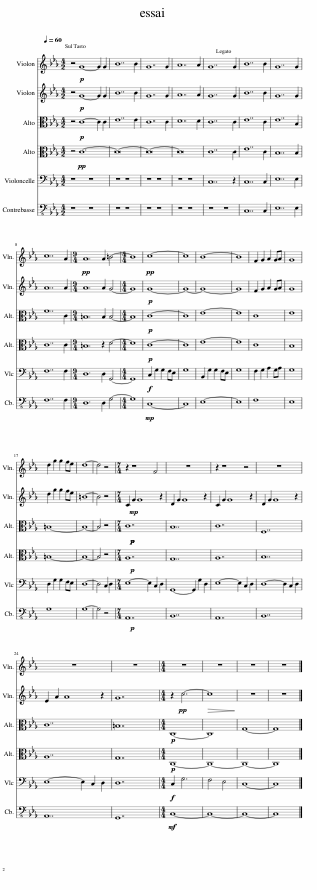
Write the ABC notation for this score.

X:1
%%score 1 2 3 4 5 6
L:1/8
Q:1/4=60
M:4/2
I:linebreak $
K:Eb
V:1 treble
V:2 treble
V:3 alto
V:4 alto
V:5 bass
V:6 bass-8
V:1
 z4!p! G8- G2 G2 | B14 B2 | G14 G2 | A14 A2 | G14 G2 | %5
 B14 B2 | G14 G2 |$ c14 A2 |[M:9/4]!pp! A12 A2 =B4- |[M:4/4] B8 | %10
!pp! c8- | c8 | B8- | B8 | F2 G2 A2 GA | %15
 G8 |$ d2 g2 g2 fe | d8- | d4 z4 |[M:7/4] z2 z8 F4 | %20
 z14 | z2 z8 z4 | z14 |$ z14 | z14 | %25
[M:4/4] z8 | z8 | z8 | z8 |] %29
V:2
 z4!p! G8- G2 G2 | B14 B2 | G14 G2 | A14 A2 | G14 G2 | %5
 B14 B2 | G14 G2 |$ A14 A2 |[M:9/4] A12 A2 G4- |[M:4/4] G8 | %10
!p! G8- | G8- | G8- | G8 | F2 G2 A2 GA | %15
 G8 |$ d2 g2 g2 fe | =B8- | B4 z4 |[M:7/4] C2!mp! G2 G8 z2 | %20
 D2 G2 G8 z2 | C2 G2 G8 z2 | D2 G2 G8 z2 |$ E2 A2 A8 z2 | G14 | %25
[M:4/4] z2!pp! c6- |!>(! c8!>)! | z8 | z8 |] %29
V:3
 z4!p! C8- C2 C2 | E14 E2 | C14 C2 | D14 D2 | C14 C2 | %5
 E14 C2 | E14 B,2 |$ F14 C2 |[M:9/4] =B,12 B,2 B,4- |[M:4/4] B,8 | %10
!p! C8- | C8 | E8- | E8 | C8 | %15
 E8 |$ =B,8- | B,8- | B,4 z4 |[M:7/4] C14!p!!p! | %20
 B,14 | C14 | F,14 |$ C14 | =B,14 | %25
[M:4/4]!p! C,8- | C,8 | G,8- | G,8 |] %29
V:4
 z4!pp! C12- | C16- | C16- | C16 | C14 C2 | %5
 E14 C2 | B,14 B,2 |$ C14 C2 |[M:9/4] =B,12 z2 D4- |[M:4/4] D8 | %10
!p! C8- | C8 | E8- | E8 | C8 | %15
 B,8 |$ =B,8- | B,8- | B,4 z4 |[M:7/4] A,14!p! | %20
 G,14 | A,14 | B,14 |$ A,14 | G,14 | %25
[M:4/4]!p! C,8- | C,8- | C,8- | C,8 |] %29
V:5
 z8 z8 | z8 z8 | z8 z8 | z8 z8 | C,14 z2 | %5
 C,14 C,2 | E,14 E,2 |$ F,14 F,2 |[M:9/4] D,12 D,2 G,,4- |[M:4/4] G,,8 | %10
!f! C,2 G,2 G,2 F,E, | G,8 | B,,2 G,2 G,2 F,E, | G,8 | F,2 G,2 A,2 G,A, | %15
 G,8 |$ D,2 G,2 G,2 F,E, | D,8- | D,4 C,2 D,2 |[M:7/4] E,8- E,2 C,2 D,2 | %20
 G,,8- G,,2 G,2 D,2 | E,8- E,2 C,2 D,2 | D,8- D,2 C,2 D,2 |$ E,8- E,2 C,2 D,2 | D,14 | %25
[M:4/4]!f! C,2 G,6 | F,4 E,4 | C,8- | C,8 |] %29
V:6
 z8 z8 | z8 z8 | z8 z8 | z8 z8 | z8 z8 | %5
 C,14 C,2 | E,14 E,2 |$ F,14 F,2 |[M:9/4] D,12 D,2 G,4- |[M:4/4] G,8 | %10
!mp! C,8- | C,8 | E,8- | E,8 | F,8 | %15
 E,8 |$ G,8 | G,8- | G,4 z4 |[M:7/4] A,,14!p! | %20
 B,,14 | A,,14 | B,,14 |$ A,,14 | G,,14 | %25
[M:4/4]!mf! C,8- | C,8- | C,8- | C,8 |] %29
